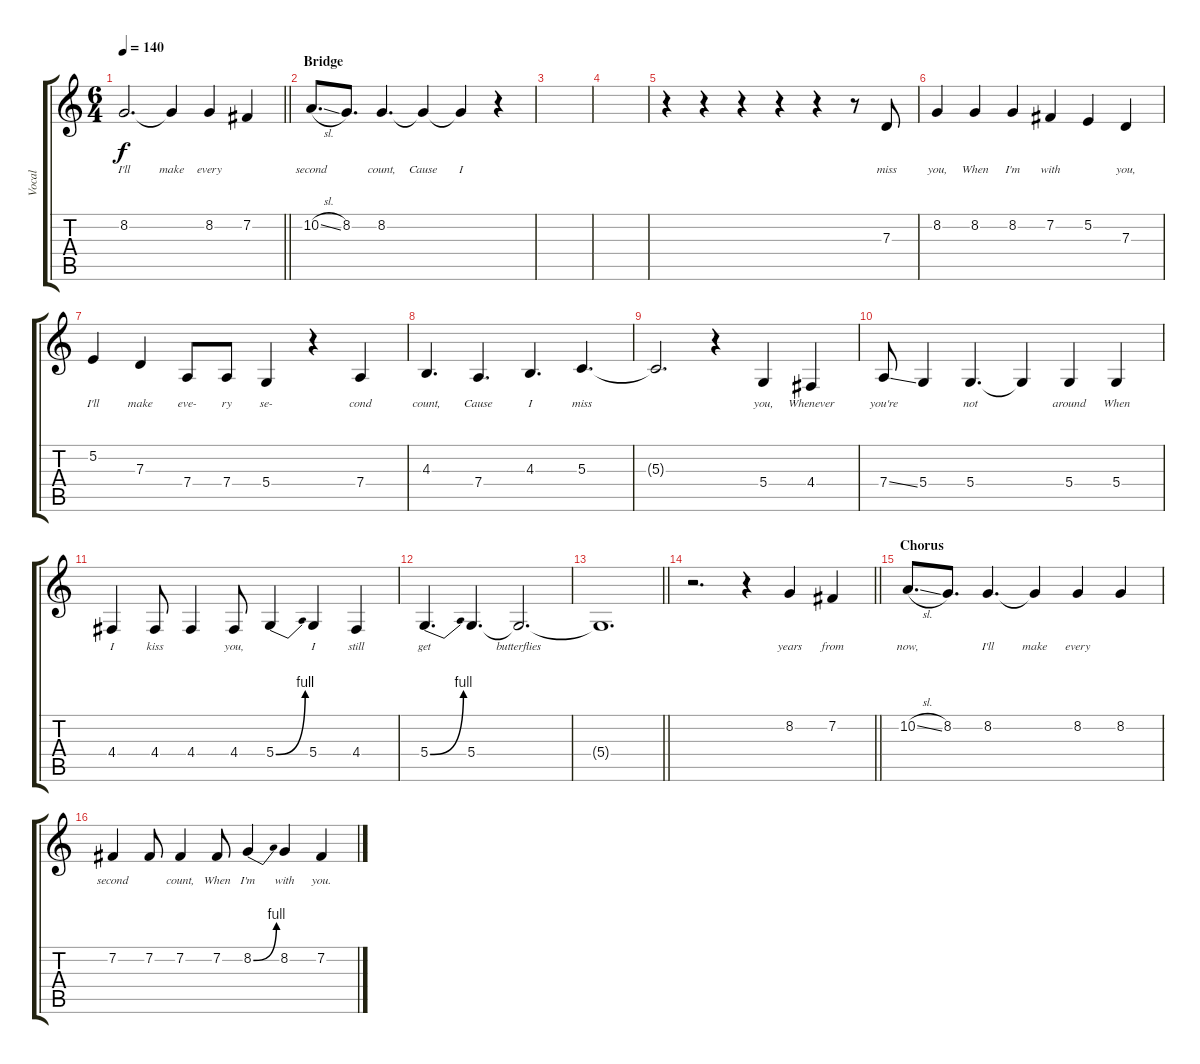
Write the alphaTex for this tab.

\track ("Vocal" "Vocal") {instrument clarinet}
\staff {score tabs}
\tuning (E4 B3 G3 D3 A2 E2) {hide}
\ts (6 4)
\tempo 140
\clef g2
\barLineRight lightlight
\ks c
8.2{t}.2{d lyrics (0 "I'll") lyrics (1 "") lyrics (2 "") lyrics (3 "") lyrics (4 "") dy f} 8.2{t}.4{lyrics (0 "make") lyrics (1 "") lyrics (2 "") lyrics (3 "") lyrics (4 "")} 8.2.4{lyrics (0 "every") lyrics (1 "") lyrics (2 "") lyrics (3 "") lyrics (4 "")} 7.2.4{lyrics (0 "") lyrics (1 "") lyrics (2 "") lyrics (3 "") lyrics (4 "")} |
\section ("" "Bridge")
10.2{sl}.8{d lyrics (0 "second") lyrics (1 "") lyrics (2 "") lyrics (3 "") lyrics (4 "")} 8.2.8{d lyrics (0 "") lyrics (1 "") lyrics (2 "") lyrics (3 "") lyrics (4 "")} 8.2.4{d lyrics (0 "count,") lyrics (1 "") lyrics (2 "") lyrics (3 "") lyrics (4 "")} 8.2{t}.4{lyrics (0 "Cause") lyrics (1 "") lyrics (2 "") lyrics (3 "") lyrics (4 "")} 8.2{t}.4{lyrics (0 "I") lyrics (1 "") lyrics (2 "") lyrics (3 "") lyrics (4 "")} r.4 |
|
|
r.4 r.4 r.4 r.4 r.4 r.8 7.3.8{lyrics (0 "miss") lyrics (1 "") lyrics (2 "") lyrics (3 "") lyrics (4 "")} |
8.2.4{lyrics (0 "you,") lyrics (1 "") lyrics (2 "") lyrics (3 "") lyrics (4 "")} 8.2.4{lyrics (0 "When") lyrics (1 "") lyrics (2 "") lyrics (3 "") lyrics (4 "")} 8.2.4{lyrics (0 "I'm") lyrics (1 "") lyrics (2 "") lyrics (3 "") lyrics (4 "")} 7.2.4{lyrics (0 "with") lyrics (1 "") lyrics (2 "") lyrics (3 "") lyrics (4 "")} 5.2.4{lyrics (0 "") lyrics (1 "") lyrics (2 "") lyrics (3 "") lyrics (4 "")} 7.3.4{lyrics (0 "you,") lyrics (1 "") lyrics (2 "") lyrics (3 "") lyrics (4 "")} |
5.2.4{lyrics (0 "I'll") lyrics (1 "") lyrics (2 "") lyrics (3 "") lyrics (4 "")} 7.3.4{lyrics (0 "make") lyrics (1 "") lyrics (2 "") lyrics (3 "") lyrics (4 "")} 7.4.8{lyrics (0 "eve-") lyrics (1 "") lyrics (2 "") lyrics (3 "") lyrics (4 "")} 7.4.8{lyrics (0 "ry") lyrics (1 "") lyrics (2 "") lyrics (3 "") lyrics (4 "")} 5.4.4{lyrics (0 "se-") lyrics (1 "") lyrics (2 "") lyrics (3 "") lyrics (4 "")} r.4 7.4.4{lyrics (0 "cond") lyrics (1 "") lyrics (2 "") lyrics (3 "") lyrics (4 "")} |
4.3.4{d lyrics (0 "count,") lyrics (1 "") lyrics (2 "") lyrics (3 "") lyrics (4 "")} 7.4.4{d lyrics (0 "Cause") lyrics (1 "") lyrics (2 "") lyrics (3 "") lyrics (4 "")} 4.3.4{d lyrics (0 "I") lyrics (1 "") lyrics (2 "") lyrics (3 "") lyrics (4 "")} 5.3.4{d lyrics (0 "miss") lyrics (1 "") lyrics (2 "") lyrics (3 "") lyrics (4 "")} |
5.3{t}.2{d lyrics (0 "") lyrics (1 "") lyrics (2 "") lyrics (3 "") lyrics (4 "")} r.4 5.4.4{lyrics (0 "you,") lyrics (1 "") lyrics (2 "") lyrics (3 "") lyrics (4 "")} 4.4.4{lyrics (0 "Whenever") lyrics (1 "") lyrics (2 "") lyrics (3 "") lyrics (4 "")} |
7.4{ss}.8{lyrics (0 "you're") lyrics (1 "") lyrics (2 "") lyrics (3 "") lyrics (4 "")} 5.4.4{lyrics (0 "") lyrics (1 "") lyrics (2 "") lyrics (3 "") lyrics (4 "")} 5.4.4{d lyrics (0 "not") lyrics (1 "") lyrics (2 "") lyrics (3 "") lyrics (4 "")} 5.4{t}.4{lyrics (0 "") lyrics (1 "") lyrics (2 "") lyrics (3 "") lyrics (4 "")} 5.4.4{lyrics (0 "around") lyrics (1 "") lyrics (2 "") lyrics (3 "") lyrics (4 "")} 5.4.4{lyrics (0 "When") lyrics (1 "") lyrics (2 "") lyrics (3 "") lyrics (4 "")} |
4.4.4{lyrics (0 "I") lyrics (1 "") lyrics (2 "") lyrics (3 "") lyrics (4 "")} 4.4.8{lyrics (0 "kiss") lyrics (1 "") lyrics (2 "") lyrics (3 "") lyrics (4 "")} 4.4.4{lyrics (0 "") lyrics (1 "") lyrics (2 "") lyrics (3 "") lyrics (4 "")} 4.4.8{lyrics (0 "you,") lyrics (1 "") lyrics (2 "") lyrics (3 "") lyrics (4 "")} 5.4{be (bend 0 0 60 4)}.4{lyrics (0 "") lyrics (1 "") lyrics (2 "") lyrics (3 "") lyrics (4 "")} 5.4.4{lyrics (0 "I") lyrics (1 "") lyrics (2 "") lyrics (3 "") lyrics (4 "")} 4.4.4{lyrics (0 "still") lyrics (1 "") lyrics (2 "") lyrics (3 "") lyrics (4 "")} |
5.4{be (bend 0 0 60 4)}.4{d lyrics (0 "get") lyrics (1 "") lyrics (2 "") lyrics (3 "") lyrics (4 "")} 5.4.4{d lyrics (0 "") lyrics (1 "") lyrics (2 "") lyrics (3 "") lyrics (4 "")} 5.4{t}.2{d lyrics (0 "butterflies") lyrics (1 "") lyrics (2 "") lyrics (3 "") lyrics (4 "")} |
\barLineRight lightlight
5.4{t}.1{d lyrics (0 "") lyrics (1 "") lyrics (2 "") lyrics (3 "") lyrics (4 "")} |
\barLineRight lightlight
r.2{d} r.4 8.2.4{lyrics (0 "years") lyrics (1 "") lyrics (2 "") lyrics (3 "") lyrics (4 "")} 7.2.4{lyrics (0 "from") lyrics (1 "") lyrics (2 "") lyrics (3 "") lyrics (4 "")} |
\section ("" "Chorus")
10.2{sl}.8{d lyrics (0 "now,") lyrics (1 "") lyrics (2 "") lyrics (3 "") lyrics (4 "")} 8.2.8{d lyrics (0 "") lyrics (1 "") lyrics (2 "") lyrics (3 "") lyrics (4 "")} 8.2.4{d lyrics (0 "I'll") lyrics (1 "") lyrics (2 "") lyrics (3 "") lyrics (4 "")} 8.2{t}.4{lyrics (0 "make") lyrics (1 "") lyrics (2 "") lyrics (3 "") lyrics (4 "")} 8.2.4{lyrics (0 "every") lyrics (1 "") lyrics (2 "") lyrics (3 "") lyrics (4 "")} 8.2.4{lyrics (0 "") lyrics (1 "") lyrics (2 "") lyrics (3 "") lyrics (4 "")} |
7.2.4{lyrics (0 "second") lyrics (1 "") lyrics (2 "") lyrics (3 "") lyrics (4 "")} 7.2.8{lyrics (0 "") lyrics (1 "") lyrics (2 "") lyrics (3 "") lyrics (4 "")} 7.2.4{lyrics (0 "count,") lyrics (1 "") lyrics (2 "") lyrics (3 "") lyrics (4 "")} 7.2.8{lyrics (0 "When") lyrics (1 "") lyrics (2 "") lyrics (3 "") lyrics (4 "")} 8.2{be (bend 0 0 60 4)}.4{lyrics (0 "I'm") lyrics (1 "") lyrics (2 "") lyrics (3 "") lyrics (4 "")} 8.2.4{lyrics (0 "with") lyrics (1 "") lyrics (2 "") lyrics (3 "") lyrics (4 "")} 7.2.4{lyrics (0 "you.") lyrics (1 "") lyrics (2 "") lyrics (3 "") lyrics (4 "")}
